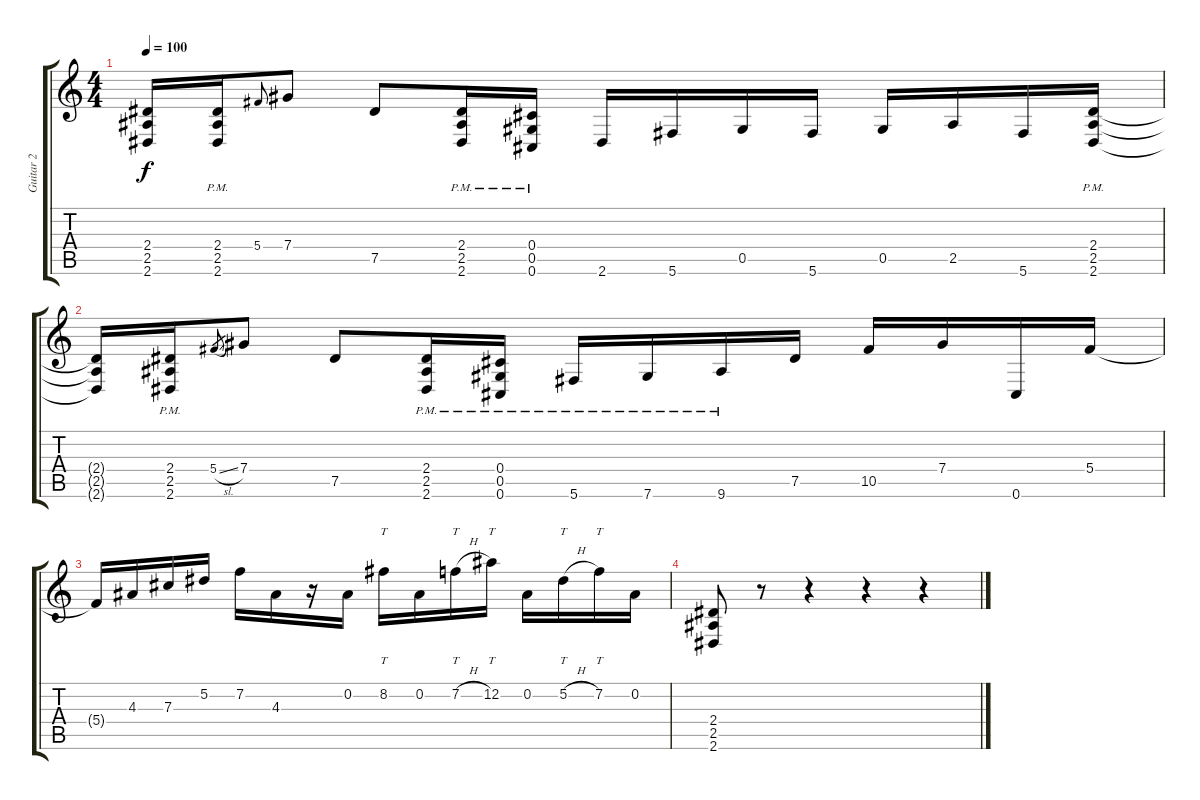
\track ("Guitar 2" "Guitar 2") {instrument overdrivenguitar}
\staff {score tabs}
\tuning (Eb4 Bb3 Gb3 Db3 Ab2 Db2) {hide}
\ts (4 4)
\tempo 100
\clef g2
\ks c
(2.4{t} 2.5{t} 2.6{t}).16{dy f} (2.4{pm} 2.5{pm} 2.6{pm}).16 5.4.8{gr onbeat} 7.4.8 7.5.8 (2.4{pm} 2.5{pm} 2.6{pm}).16 (0.4{pm} 0.5{pm} 0.6{pm}).16 2.6.16 5.6.16 0.5.16 5.6.16 0.5.16 2.5.16 5.6.16 (2.4{pm} 2.5{pm} 2.6).16 |
(2.4{t} 2.5{t} 2.6{t}).16 (2.4{pm} 2.5{pm} 2.6{pm}).16 5.4{sl}.8{gr} 7.4.8 7.5.8 (2.4{pm} 2.5{pm} 2.6{pm}).16 (0.4{pm} 0.5{pm} 0.6{pm}).16 5.6{pm}.16 7.6{pm}.16 9.6{pm}.16 7.5.16 10.5.16 7.4.16 0.6.16 5.4.16 |
5.4{t}.16 4.3.16 7.3.16 5.2.16 7.2.16 4.3.16 r.16 0.2.16 8.2.16{tt} 0.2.16 7.2{h}.16{tt} 12.2.16{tt} 0.2.16 5.2{h}.16{tt} 7.2.16{tt} 0.2.16 |
(2.4 2.5 2.6).8 r.8 r.4 r.4 r.4
